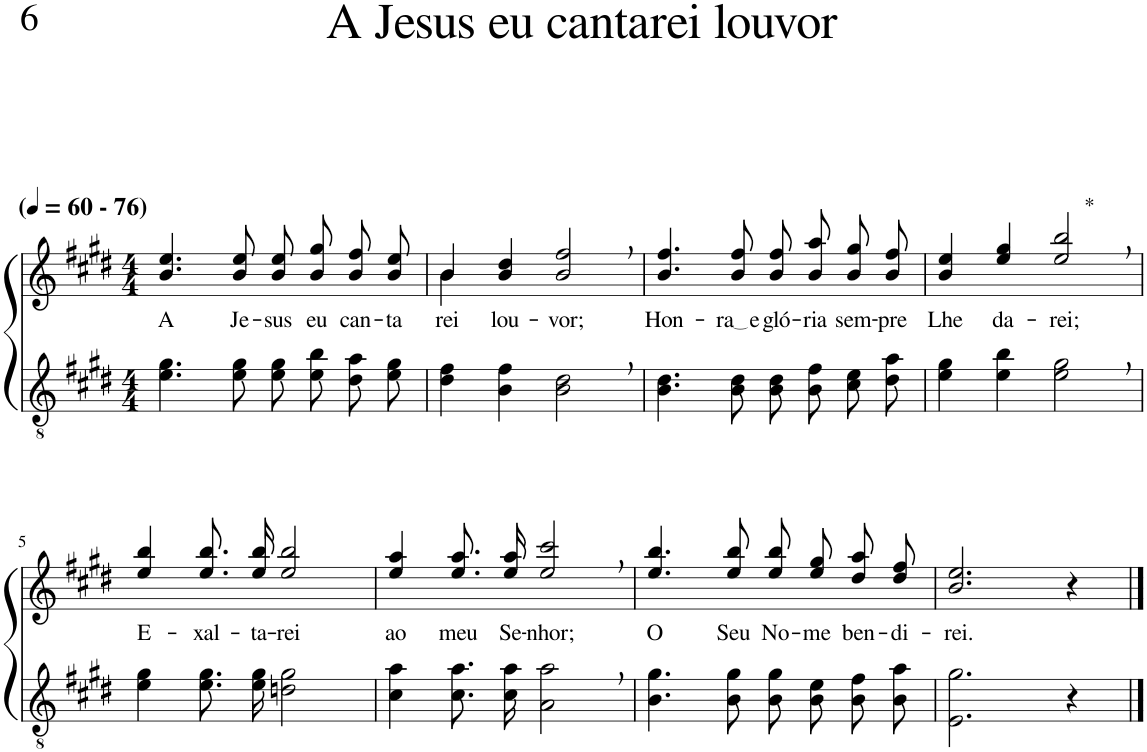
**kern	**kern	**text
*part2	*part1	*part1
*staff2	*staff1	*staff1
*I"Parte III e IV	*I"Parte I e II	*
*clefGv2	*clefG2	*
*Trd5c9	*Trd5c9	*
*k[f#c#g#d#]	*k[f#c#g#d#]	*
*M4/4	*M4/4	*
*MM60	*MM60	*
=1	=1	=1
!	!LO:TX:a:B:t=(	!
!	!LO:TX:a:B:t=- 76)	!
!	!	!LO:LY:b
4.e\ 4.g#\	4.b/ 4.ee/	A
!	!	!LO:LY:b
8e\ 8g#\	8b/ 8ee/	Je-
!	!	!LO:LY:b
8e\ 8g#\L	8b\ 8ee\L	-sus
!	!	!LO:LY:b
8e\ 8b\J	8b\ 8gg#\J	eu
!	!	!LO:LY:b
8d#\ 8a\L	8b\ 8ff#\L	can-
!	!	!LO:LY:b
8e\ 8g#\J	8b\ 8ee\J	-ta-
=2	=2	=2
*	*^	*
!	!	!	!LO:LY:b
4d#\ 4f#\	4b/	4b\	-rei
!	!	!	!LO:LY:b
4B\ 4f#\	4b/ 4dd#/	2.ryy	lou-
!	!	!	!LO:LY:b
2B\, 2d#\,	2b/, 2ff#/,	.	-vor;
*	*v	*v	*
=3	=3	=3
!	!	!LO:LY:b
4.B\ 4.d#\	4.b/ 4.ff#/	Hon-
!	!	!LO:LY:b
8B\ 8d#\	8b/ 8ff#/	ra e
!	!	!LO:LY:b
8B\ 8d#\L	8b\ 8ff#\L	gló-
!	!	!LO:LY:b
8B\ 8f#\J	8b\ 8aa\J	-ria
!	!	!LO:LY:b
8c#\ 8e\L	8b\ 8gg#\L	sem-
!	!	!LO:LY:b
8d#\ 8a\J	8b\ 8ff#\J	-pre
=4	=4	=4
!	!	!LO:LY:b
4e\ 4g#\	4b/ 4ee/	Lhe
!	!	!LO:LY:b
4e\ 4b\	4ee/ 4gg#/	da-
!	!LO:TX:a:t=*	!
!	!	!LO:LY:b
2e\, 2g#\,	2ee/, 2bb/,	-rei;
!!LO:LB:g=z
=5	=5	=5
!	!	!LO:LY:b
4e\ 4g#\	4ee/ 4bb/	E-
!	!	!LO:LY:b
8.e\ 8.g#\L	8.ee\ 8.bb\L	-xal-
!	!	!LO:LY:b
16e\ 16g#\Jk	16ee\ 16bb\Jk	-ta-
!	!	!LO:LY:b
2dn\ 2g#\	2ee/ 2bb/	-rei
=6	=6	=6
!	!	!LO:LY:b
4c#\ 4a\	4ee/ 4aa/	ao
!	!	!LO:LY:b
8.c#\ 8.a\L	8.ee\ 8.aa\L	meu
!	!	!LO:LY:b
16c#\ 16a\Jk	16ee\ 16aa\Jk	Se-
!	!	!LO:LY:b
2A\, 2a\,	2ee/, 2ccc#/,	-nhor;
=7	=7	=7
!	!	!LO:LY:b
4.B\ 4.g#\	4.ee/ 4.bb/	O
!	!	!LO:LY:b
8B\ 8g#\	8ee/ 8bb/	Seu
!	!	!LO:LY:b
8B\ 8g#\L	8ee\ 8bb\L	No-
!	!	!LO:LY:b
8B\ 8e\J	8ee\ 8gg#\J	-me
!	!	!LO:LY:b
8B\ 8f#\L	8dd#\ 8aa\L	ben-
!	!	!LO:LY:b
8B\ 8a\J	8dd#\ 8ff#\J	-di-
=8	=8	=8
!	!	!LO:LY:b
2.E\ 2.g#\	2.b/ 2.ee/	-rei.
4r	4r	.
==	==	==
*-	*-	*-
